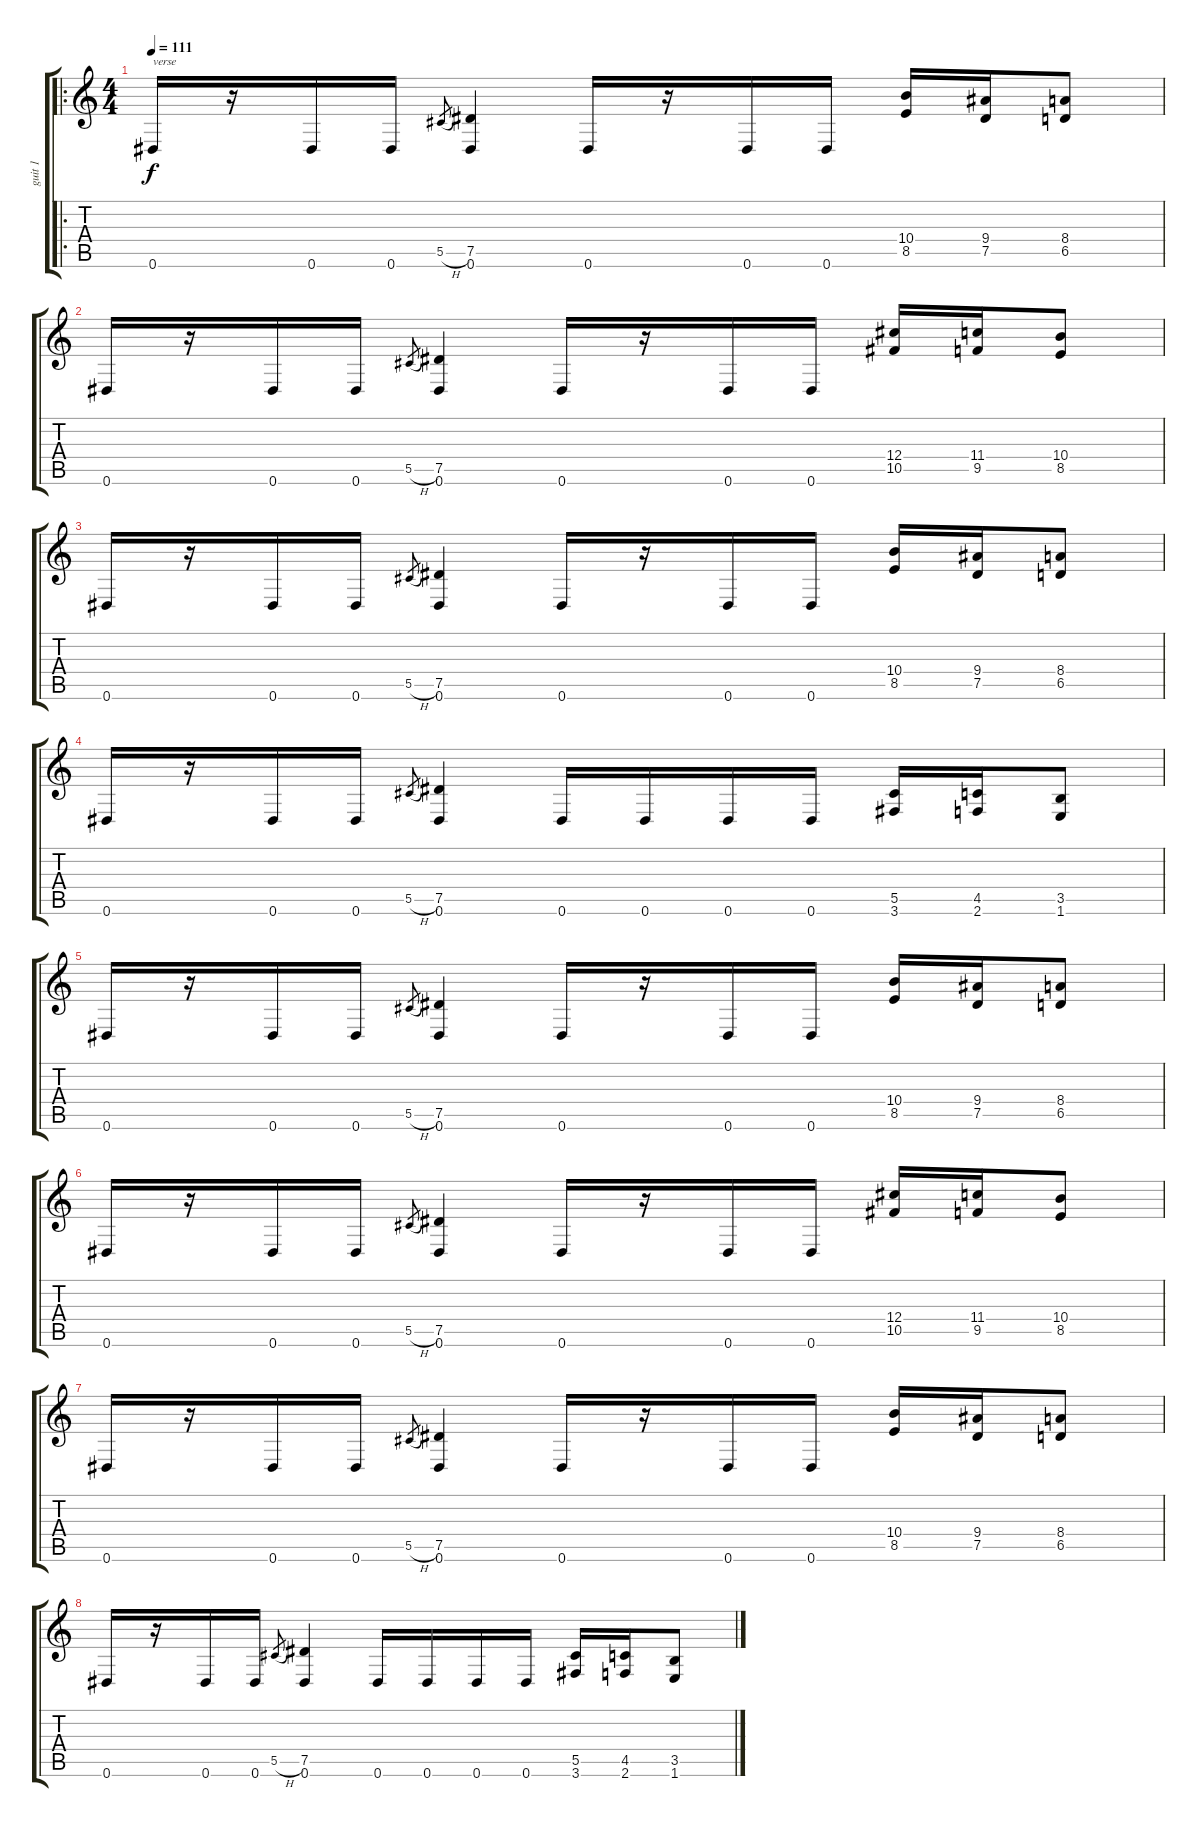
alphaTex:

\track ("guit 1" "guit 1") {instrument distortionguitar}
\staff {score tabs}
\tuning (Eb4 Bb3 Gb3 Db3 Ab2 Eb2) {hide}
\ro
\ts (4 4)
\tempo 111
\clef g2
\ks c
0.6.16{txt "verse" dy f} r.16 0.6.16 0.6.16 5.5{h}.8{gr} (7.5 0.6).4 0.6.16 r.16 0.6.16 0.6.16 (10.4 8.5).16 (9.4 7.5).16 (8.4 6.5).8 |
0.6.16 r.16 0.6.16 0.6.16 5.5{h}.8{gr} (7.5 0.6).4 0.6.16 r.16 0.6.16 0.6.16 (12.4 10.5).16 (11.4 9.5).16 (10.4 8.5).8 |
0.6.16 r.16 0.6.16 0.6.16 5.5{h}.8{gr} (7.5 0.6).4 0.6.16 r.16 0.6.16 0.6.16 (10.4 8.5).16 (9.4 7.5).16 (8.4 6.5).8 |
0.6.16 r.16 0.6.16 0.6.16 5.5{h}.8{gr} (7.5 0.6).4 0.6.16 0.6.16 0.6.16 0.6.16 (5.5 3.6).16 (4.5 2.6).16 (3.5 1.6).8 |
0.6.16 r.16 0.6.16 0.6.16 5.5{h}.8{gr} (7.5 0.6).4 0.6.16 r.16 0.6.16 0.6.16 (10.4 8.5).16 (9.4 7.5).16 (8.4 6.5).8 |
0.6.16 r.16 0.6.16 0.6.16 5.5{h}.8{gr} (7.5 0.6).4 0.6.16 r.16 0.6.16 0.6.16 (12.4 10.5).16 (11.4 9.5).16 (10.4 8.5).8 |
0.6.16 r.16 0.6.16 0.6.16 5.5{h}.8{gr} (7.5 0.6).4 0.6.16 r.16 0.6.16 0.6.16 (10.4 8.5).16 (9.4 7.5).16 (8.4 6.5).8 |
0.6.16 r.16 0.6.16 0.6.16 5.5{h}.8{gr} (7.5 0.6).4 0.6.16 0.6.16 0.6.16 0.6.16 (5.5 3.6).16 (4.5 2.6).16 (3.5 1.6).8
